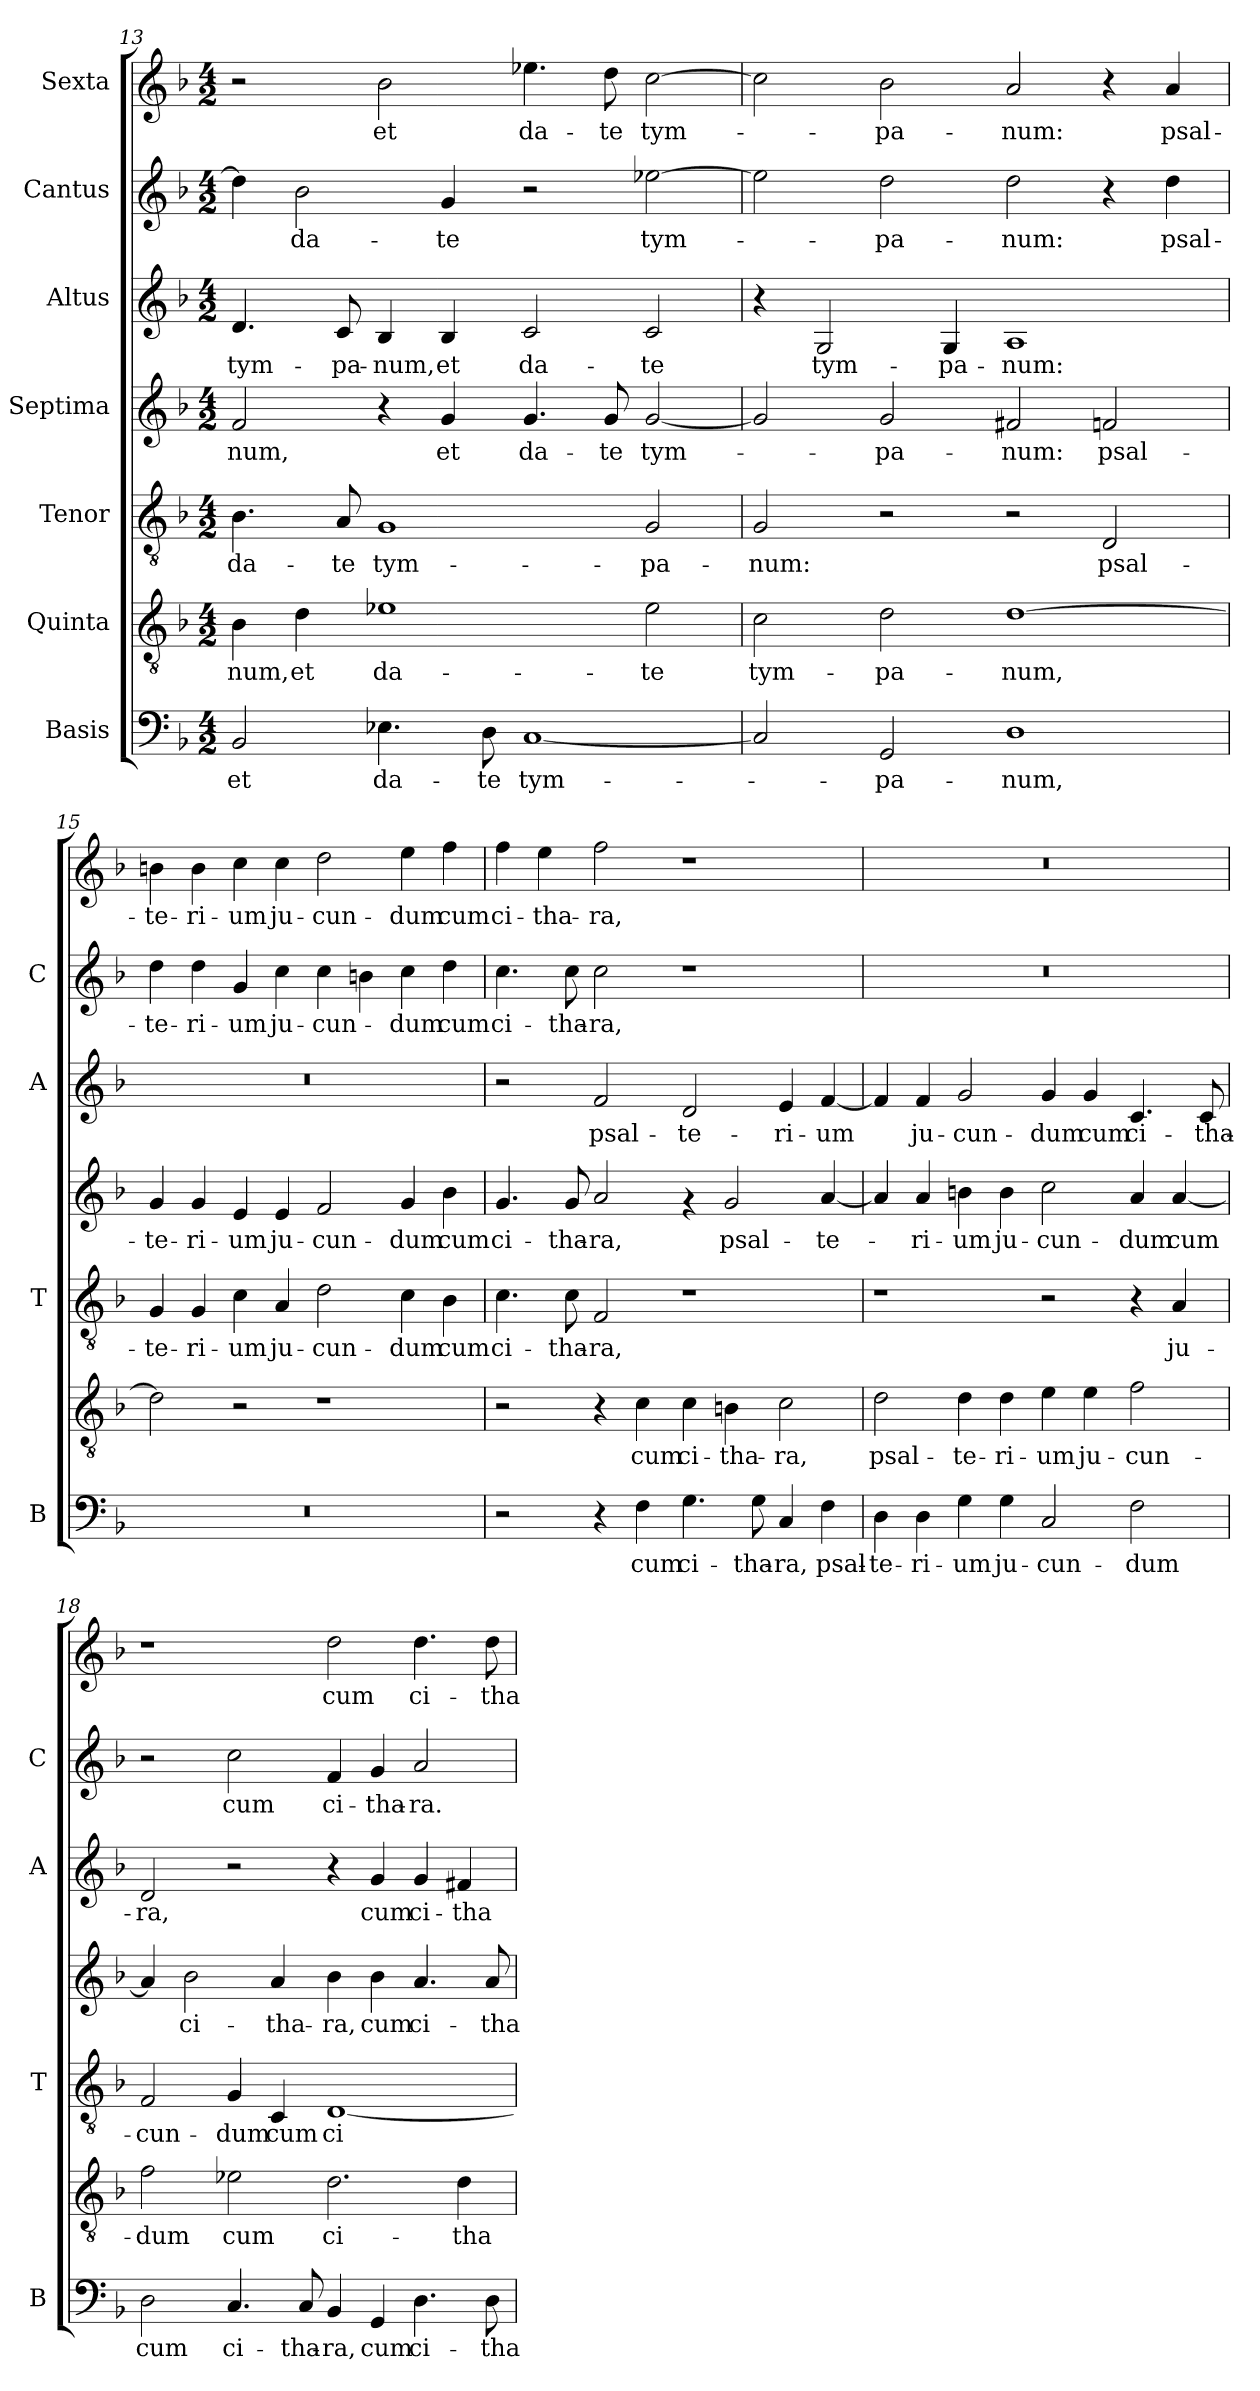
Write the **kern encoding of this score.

**kern	**text	**kern	**text	**kern	**text	**kern	**text	**kern	**text	**kern	**text	**kern	**text
*part7	*part7	*part6	*part6	*part5	*part5	*part4	*part4	*part3	*part3	*part2	*part2	*part1	*part1
*staff7	*staff7	*staff6	*staff6	*staff5	*staff5	*staff4	*staff4	*staff3	*staff3	*staff2	*staff2	*staff1	*staff1
*I"Basis	*	*I"Quinta	*	*I"Tenor	*	*I"Septima	*	*I"Altus	*	*I"Cantus	*	*I"Sexta	*
*I'B	*	*	*	*I'T	*	*	*	*I'A	*	*I'C	*	*	*
*clefF4	*	*clefGv2	*	*clefGv2	*	*clefG2	*	*clefG2	*	*clefG2	*	*clefG2	*
*k[b-]	*	*k[b-]	*	*k[b-]	*	*k[b-]	*	*k[b-]	*	*k[b-]	*	*k[b-]	*
*F:	*	*F:	*	*F:	*	*F:	*	*F:	*	*F:	*	*F:	*
*M4/2	*	*M4/2	*	*M4/2	*	*M4/2	*	*M4/2	*	*M4/2	*	*M4/2	*
=13	=13	=13	=13	=13	=13	=13	=13	=13	=13	=13	=13	=13	=13
!	!LO:LY:b	!	!LO:LY:b	!	!LO:LY:b	!	!LO:LY:b	!	!LO:LY:b	!	!	!	!
2BB-/	et	4B-\	-num,	4.B-\	da-	2f/	-num,	4.d/	tym-	4dd\]	.	2r	.
!	!	!	!LO:LY:b	!	!	!	!	!	!	!	!LO:LY:b	!	!
.	.	4d\	et	.	.	.	.	.	.	2b-\	da-	.	.
!	!	!	!	!	!LO:LY:b	!	!	!	!LO:LY:b	!	!	!	!
.	.	.	.	8A/	-te	.	.	8c/	-pa-	.	.	.	.
!	!LO:LY:b	!	!LO:LY:b	!	!LO:LY:b	!	!	!	!LO:LY:b	!	!	!	!LO:LY:b
4.E-X\	da-	1e-X	da-	1G	tym-	4r	.	4B-/	-num,	.	.	2b-\	et
!	!	!	!	!	!	!	!LO:LY:b	!	!LO:LY:b	!	!LO:LY:b	!	!
.	.	.	.	.	.	4g/	et	4B-/	et	4g/	-te	.	.
!	!LO:LY:b	!	!	!	!	!	!	!	!	!	!	!	!
8D\	-te	.	.	.	.	.	.	.	.	.	.	.	.
!	!LO:LY:b	!	!	!	!	!	!LO:LY:b	!	!LO:LY:b	!	!	!	!LO:LY:b
[1C	tym-	.	.	.	.	4.g/	da-	2c/	da-	2r	.	4.ee-X\	da-
!	!	!	!	!	!	!	!LO:LY:b	!	!	!	!	!	!LO:LY:b
.	.	.	.	.	.	8g/	-te	.	.	.	.	8dd\	-te
!	!	!	!LO:LY:b	!	!LO:LY:b	!	!LO:LY:b	!	!LO:LY:b	!	!LO:LY:b	!	!LO:LY:b
.	.	2e-\	-te	2G/	-pa-	[2g/	tym-	2c/	-te	[2ee-X\	tym-	[2cc\	tym-
=14	=14	=14	=14	=14	=14	=14	=14	=14	=14	=14	=14	=14	=14
!	!	!	!LO:LY:b	!	!LO:LY:b	!	!	!	!	!	!	!	!
2C/]	.	2c\	tym-	2G/	-num:	2g/]	.	4r	.	2ee-\]	.	2cc\]	.
!	!	!	!	!	!	!	!	!	!LO:LY:b	!	!	!	!
.	.	.	.	.	.	.	.	2G/	tym-	.	.	.	.
!	!LO:LY:b	!	!LO:LY:b	!	!	!	!LO:LY:b	!	!	!	!LO:LY:b	!	!LO:LY:b
2GG/	-pa-	2d\	-pa-	2r	.	2g/	-pa-	.	.	2dd\	-pa-	2b-\	-pa-
!	!	!	!	!	!	!	!	!	!LO:LY:b	!	!	!	!
.	.	.	.	.	.	.	.	4G/	-pa-	.	.	.	.
!	!LO:LY:b	!	!LO:LY:b	!	!	!	!LO:LY:b	!	!LO:LY:b	!	!LO:LY:b	!	!LO:LY:b
1D	-num,	[1d	-num,	2r	.	2f#X/	-num:	1A	-num:	2dd\	-num:	2a/	-num:
!	!	!	!	!	!LO:LY:b	!	!LO:LY:b	!	!	!	!	!	!
.	.	.	.	2D/	psal-	2fn/	psal-	.	.	4r	.	4r	.
!	!	!	!	!	!	!	!	!	!	!	!LO:LY:b	!	!LO:LY:b
.	.	.	.	.	.	.	.	.	.	4dd\	psal-	4a/	psal-
!!LO:PB:g=z
=15	=15	=15	=15	=15	=15	=15	=15	=15	=15	=15	=15	=15	=15
!	!	!	!	!	!LO:LY:b	!	!LO:LY:b	!	!	!	!LO:LY:b	!	!LO:LY:b
0r	.	2d\]	.	4G/	-te-	4g/	-te-	0r	.	4dd\	-te-	4bn\	-te-
!	!	!	!	!	!LO:LY:b	!	!LO:LY:b	!	!	!	!LO:LY:b	!	!LO:LY:b
.	.	.	.	4G/	-ri-	4g/	-ri-	.	.	4dd\	-ri-	4b\	-ri-
!	!	!	!	!	!LO:LY:b	!	!LO:LY:b	!	!	!	!LO:LY:b	!	!LO:LY:b
.	.	2r	.	4c\	-um	4e/	-um	.	.	4g/	-um	4cc\	-um
!	!	!	!	!	!LO:LY:b	!	!LO:LY:b	!	!	!	!LO:LY:b	!	!LO:LY:b
.	.	.	.	4A/	ju-	4e/	ju-	.	.	4cc\	ju-	4cc\	ju-
!	!	!	!	!	!LO:LY:b	!	!LO:LY:b	!	!	!	!LO:LY:b	!	!LO:LY:b
.	.	1r	.	2d\	-cun-	2f/	-cun-	.	.	4cc\	-cun-	2dd\	-cun-
.	.	.	.	.	.	.	.	.	.	4bn\	.	.	.
!	!	!	!	!	!LO:LY:b	!	!LO:LY:b	!	!	!	!LO:LY:b	!	!LO:LY:b
.	.	.	.	4c\	-dum	4g/	-dum	.	.	4cc\	-dum	4ee\	-dum
!	!	!	!	!	!LO:LY:b	!	!LO:LY:b	!	!	!	!LO:LY:b	!	!LO:LY:b
.	.	.	.	4B-\	cum	4b-\	cum	.	.	4dd\	cum	4ff\	cum
=16	=16	=16	=16	=16	=16	=16	=16	=16	=16	=16	=16	=16	=16
!	!	!	!	!	!LO:LY:b	!	!LO:LY:b	!	!	!	!LO:LY:b	!	!LO:LY:b
2r	.	2r	.	4.c\	ci-	4.g/	ci-	2r	.	4.cc\	ci-	4ff\	ci-
!	!	!	!	!	!	!	!	!	!	!	!	!	!LO:LY:b
.	.	.	.	.	.	.	.	.	.	.	.	4ee\	-tha-
!	!	!	!	!	!LO:LY:b	!	!LO:LY:b	!	!	!	!LO:LY:b	!	!
.	.	.	.	8c\	-tha-	8g/	-tha-	.	.	8cc\	-tha-	.	.
!	!	!	!	!	!LO:LY:b	!	!LO:LY:b	!	!LO:LY:b	!	!LO:LY:b	!	!LO:LY:b
4r	.	4r	.	2F/	-ra,	2a/	-ra,	2f/	psal-	2cc\	-ra,	2ff\	-ra,
!	!LO:LY:b	!	!LO:LY:b	!	!	!	!	!	!	!	!	!	!
4F\	cum	4c\	cum	.	.	.	.	.	.	.	.	.	.
!	!LO:LY:b	!	!LO:LY:b	!	!	!	!	!	!LO:LY:b	!	!	!	!
4.G\	ci-	4c\	ci-	1r	.	4rf	.	2d/	-te-	1r	.	1r	.
!	!	!	!LO:LY:b	!	!	!	!LO:LY:b	!	!	!	!	!	!
.	.	4Bn\	-tha-	.	.	2g/	psal-	.	.	.	.	.	.
!	!LO:LY:b	!	!	!	!	!	!	!	!	!	!	!	!
8G\	-tha-	.	.	.	.	.	.	.	.	.	.	.	.
!	!LO:LY:b	!	!LO:LY:b	!	!	!	!	!	!LO:LY:b	!	!	!	!
4C/	-ra,	2c\	-ra,	.	.	.	.	4e/	-ri-	.	.	.	.
!	!LO:LY:b	!	!	!	!	!	!LO:LY:b	!	!LO:LY:b	!	!	!	!
4F\	psal-	.	.	.	.	[4a/	-te-	[4f/	-um	.	.	.	.
=17	=17	=17	=17	=17	=17	=17	=17	=17	=17	=17	=17	=17	=17
!	!LO:LY:b	!	!LO:LY:b	!	!	!	!	!	!	!	!	!	!
4D\	-te-	2d\	psal-	1r	.	4a/]	.	4f/]	.	0r	.	0r	.
!	!LO:LY:b	!	!	!	!	!	!LO:LY:b	!	!LO:LY:b	!	!	!	!
4D\	-ri-	.	.	.	.	4a/	-ri-	4f/	ju-	.	.	.	.
!	!LO:LY:b	!	!LO:LY:b	!	!	!	!LO:LY:b	!	!LO:LY:b	!	!	!	!
4G\	-um	4d\	-te-	.	.	4bn\	-um	2g/	-cun-	.	.	.	.
!	!LO:LY:b	!	!LO:LY:b	!	!	!	!LO:LY:b	!	!	!	!	!	!
4G\	ju-	4d\	-ri-	.	.	4b\	ju-	.	.	.	.	.	.
!	!LO:LY:b	!	!LO:LY:b	!	!	!	!LO:LY:b	!	!LO:LY:b	!	!	!	!
2C/	-cun-	4e\	-um	2r	.	2cc\	-cun-	4g/	-dum	.	.	.	.
!	!	!	!LO:LY:b	!	!	!	!	!	!LO:LY:b	!	!	!	!
.	.	4e\	ju-	.	.	.	.	4g/	cum	.	.	.	.
!	!LO:LY:b	!	!LO:LY:b	!	!	!	!LO:LY:b	!	!LO:LY:b	!	!	!	!
2F\	-dum	2f\	-cun-	4r	.	4a/	-dum	4.c/	ci-	.	.	.	.
!	!	!	!	!	!LO:LY:b	!	!LO:LY:b	!	!	!	!	!	!
.	.	.	.	4A/	ju-	[4a/	cum	.	.	.	.	.	.
!	!	!	!	!	!	!	!	!	!LO:LY:b	!	!	!	!
.	.	.	.	.	.	.	.	8c/	-tha-	.	.	.	.
!!LO:LB:g=z
=18	=18	=18	=18	=18	=18	=18	=18	=18	=18	=18	=18	=18	=18
!	!LO:LY:b	!	!LO:LY:b	!	!LO:LY:b	!	!	!	!LO:LY:b	!	!	!	!
2D\	cum	2f\	-dum	2F/	-cun-	4a/]	.	2d/	-ra,	2r	.	1r	.
!	!	!	!	!	!	!	!LO:LY:b	!	!	!	!	!	!
.	.	.	.	.	.	2b-\	ci-	.	.	.	.	.	.
!	!LO:LY:b	!	!LO:LY:b	!	!LO:LY:b	!	!	!	!	!	!LO:LY:b	!	!
4.C/	ci-	2e-X\	cum	4G/	-dum	.	.	2r	.	2cc\	cum	.	.
!	!	!	!	!	!LO:LY:b	!	!LO:LY:b	!	!	!	!	!	!
.	.	.	.	4C/	cum	4a/	-tha-	.	.	.	.	.	.
!	!LO:LY:b	!	!	!	!	!	!	!	!	!	!	!	!
8C/	-tha-	.	.	.	.	.	.	.	.	.	.	.	.
!	!LO:LY:b	!	!LO:LY:b	!	!LO:LY:b	!	!LO:LY:b	!	!	!	!LO:LY:b	!	!LO:LY:b
4BB-/	-ra,	2.d\	ci-	[1D	ci-	4b-\	-ra,	4r	.	4f/	ci-	2dd\	cum
!	!LO:LY:b	!	!	!	!	!	!LO:LY:b	!	!LO:LY:b	!	!LO:LY:b	!	!
4GG/	cum	.	.	.	.	4b-\	cum	4g/	cum	4g/	-tha-	.	.
!	!LO:LY:b	!	!	!	!	!	!LO:LY:b	!	!LO:LY:b	!	!LO:LY:b	!	!LO:LY:b
4.D\	ci-	.	.	.	.	4.a/	ci-	4g/	ci-	2a/	-ra.	4.dd\	ci-
!	!	!	!LO:LY:b	!	!	!	!	!	!LO:LY:b	!	!	!	!
.	.	4d\	-tha-	.	.	.	.	4f#X/	-tha-	.	.	.	.
!	!LO:LY:b	!	!	!	!	!	!LO:LY:b	!	!	!	!	!	!LO:LY:b
8D\	-tha-	.	.	.	.	8a/	-tha-	.	.	.	.	8dd\	-tha-
=	=	=	=	=	=	=	=	=	=	=	=	=	=
*-	*-	*-	*-	*-	*-	*-	*-	*-	*-	*-	*-	*-	*-
